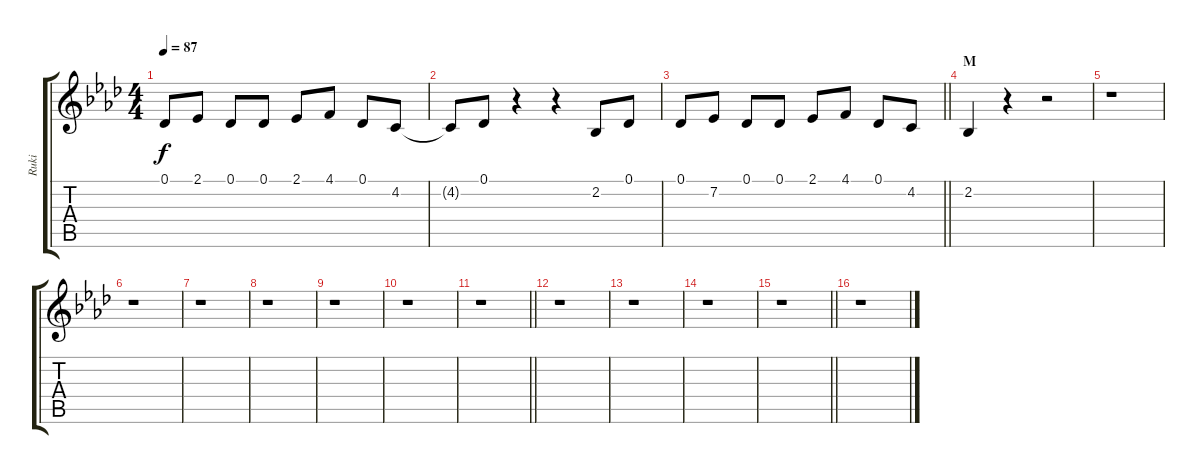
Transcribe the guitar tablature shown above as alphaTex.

\track ("Ruki" "Ruki") {instrument voiceoohs}
\staff {score tabs}
\tuning (Db4 Ab3 E3 B2 Gb2 Db2) {hide}
\ts (4 4)
\tempo 87
\clef g2
\ks ab
0.1.8{dy f} 2.1.8 0.1.8 0.1.8 2.1.8 4.1.8 0.1.8 4.2.8 |
4.2{t}.8 0.1.8 r.4 r.4 2.2.8 0.1.8 |
\barLineRight lightlight
0.1.8 7.2.8 0.1.8 0.1.8 2.1.8 4.1.8 0.1.8 4.2.8 |
\section ("" "M")
2.2.4 r.4 r.2 |
r.1 |
r.1 |
r.1 |
r.1 |
r.1 |
r.1 |
\barLineRight lightlight
r.1 |
r.1 |
r.1 |
r.1 |
\barLineRight lightlight
r.1 |
r.1
